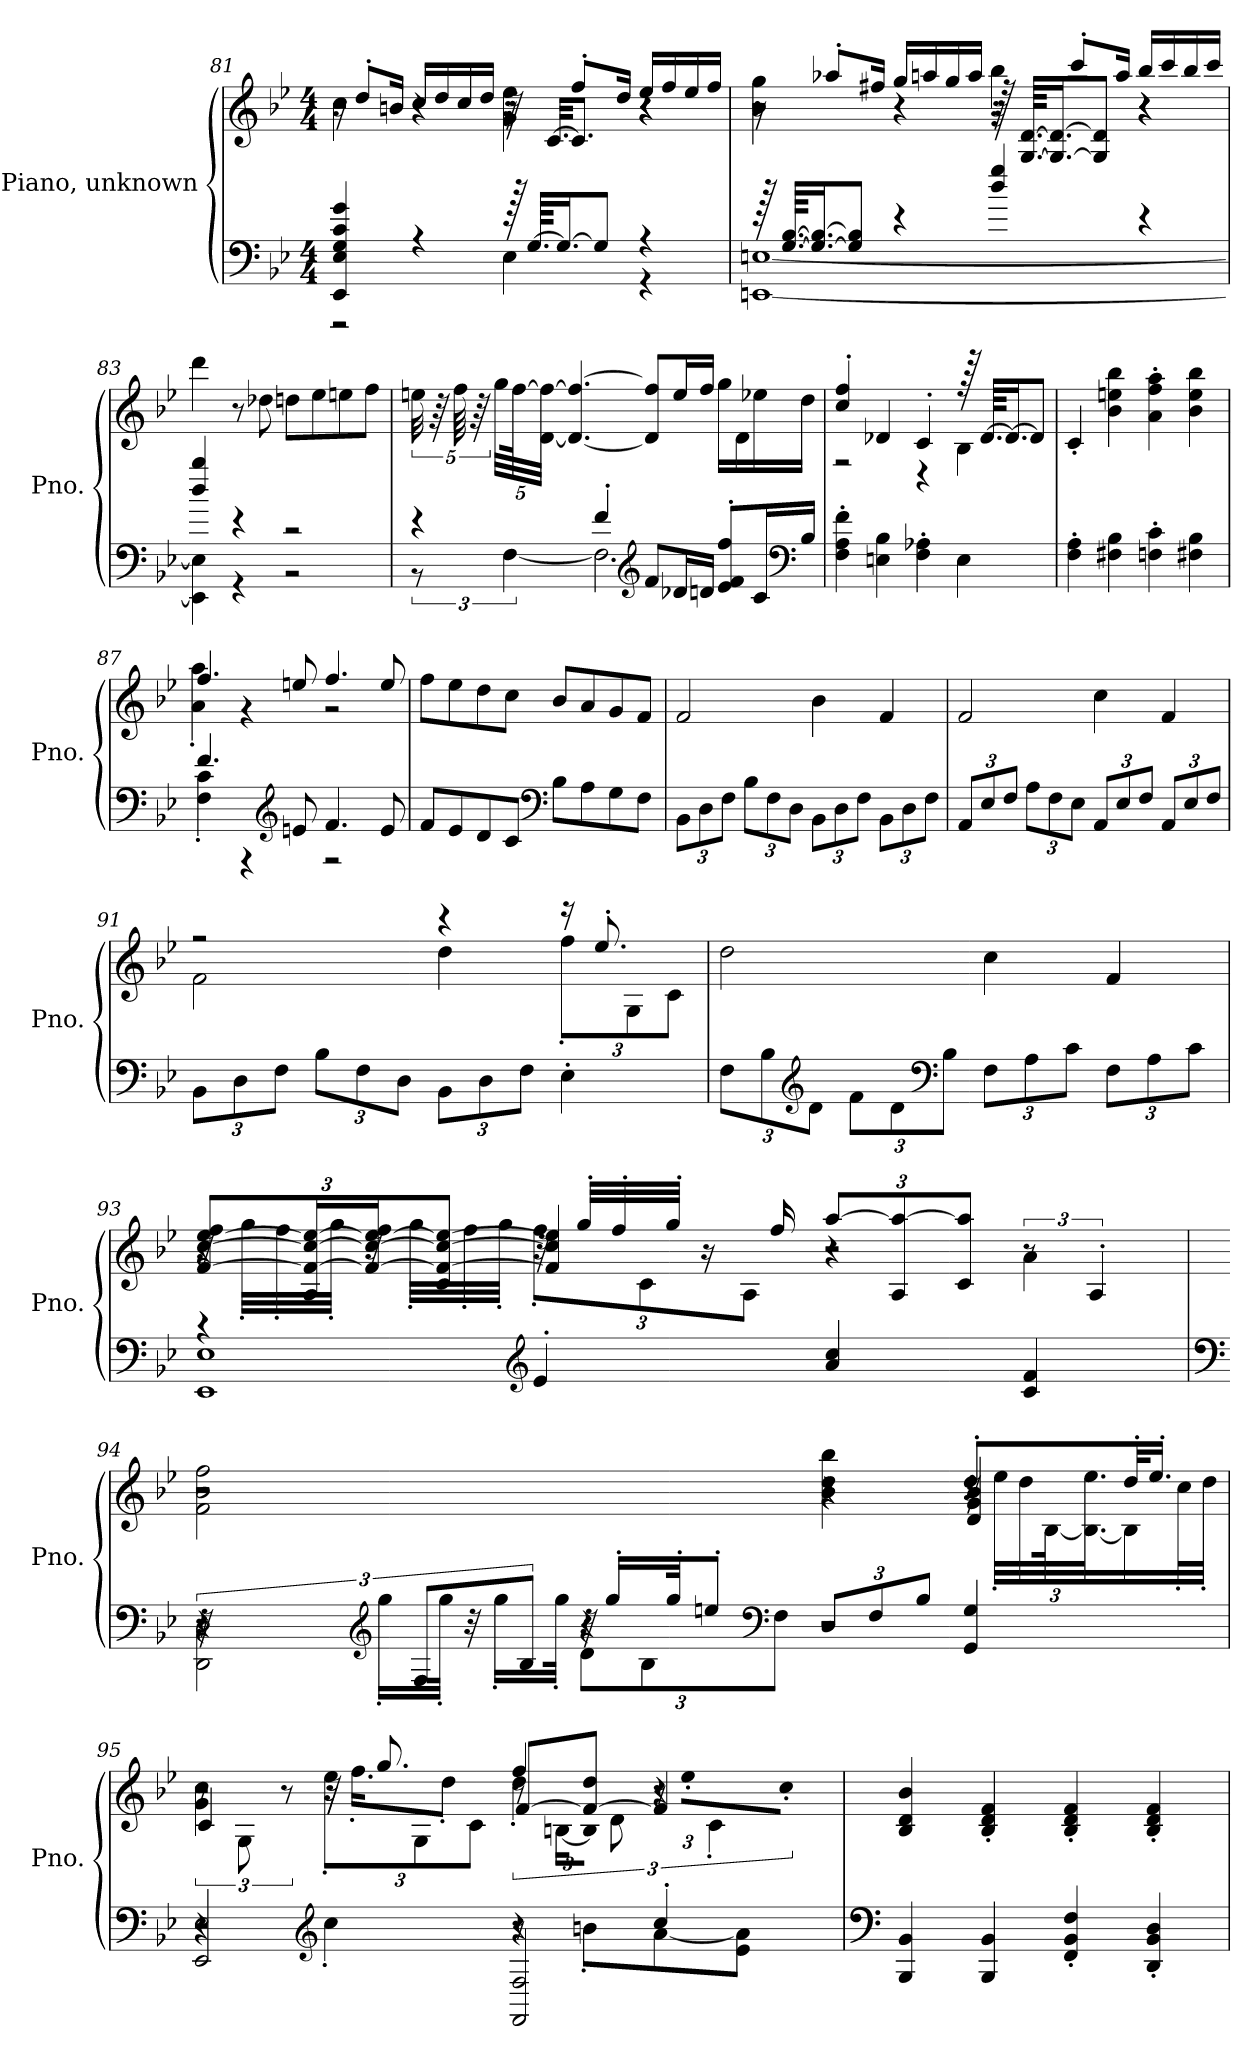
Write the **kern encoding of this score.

**kern	**kern
*part1	*part1
*staff2	*staff1
*I"Piano, unknown	*
*I'Pno.	*
!!LO:LB:g=z
*clefF4	*clefG2
*k[b-e-]	*k[b-e-]
*M4/4	*M4/4
=81	=81
*^	*^
*	*	*	*^
4EE-/ 4E-/ 4G/ 4c/ 4g/	2r	16r	4cc\	2r
.	.	8dd'/L	.	.
.	.	16bn/Jk	.	.
4r	.	16cc/LL	4r	.
.	.	16dd/	.	.
.	.	16cc/	.	.
.	.	16dd/JJ	.	.
128r	4E-\	16r	4g\ 4ee-\	64r
[64.G/KKLL	.	.	.	.
.	.	.	.	[32.c/KKL
16.G/J_	.	.	.	.
.	.	8ff'/L	.	8.c/J]
8G/J]	.	.	.	.
.	.	16dd/Jk	.	.
4r	4r	16ee-/LL	4r	4r
.	.	16ff/	.	.
.	.	16ee-/	.	.
.	.	16ff/JJ	.	.
=82	=82	=82	=82	=82
128r	[1EEn [1En	16r	4b-\ 4gg\	2r
[64.G/ [64.B-/KKLL	.	.	.	.
16.G/_ 16.B-/_J	.	.	.	.
.	.	8aa-X'/L	.	.
8G/] 8B-/]J	.	.	.	.
.	.	16ff#X/Jk	.	.
4r	.	16gg/LL	4r	.
.	.	16aan/	.	.
.	.	16gg/	.	.
.	.	16aa/JJ	.	.
4dd/ 4gg/	.	16r	4bb-\	128r
.	.	.	.	[64.G/ [64.d/KKLL
.	.	.	.	16.G/_ 16.d/_J
.	.	8ccc'/L	.	.
.	.	.	.	8G/] 8d/]J
.	.	16aa/Jk	.	.
4r	.	16bb-/LL	4r	4r
.	.	16ccc/	.	.
.	.	16bb-/	.	.
.	.	16ccc/JJ	.	.
*	*	*v	*v	*v
!!LO:LB:g=z
=83	=83	=83
4dd/ 4bb-/	4EE\] 4E\]	4ddd\
4r	4r	8r
.	.	8dd-X\
2r	2r	8ddn\L
.	.	8ee-\
.	.	8een\
.	.	8ff\J
=84	=84	=84
4r	12r	40een\
.	.	80r
.	.	80ff\
.	.	80r
.	.	40gg\LLL
.	[6F\	.
.	.	[80ff\K
.	.	[40d\ 40ff\_JJJ
.	.	4.d/_ 4.ff/_
4f'/	2.F\]	.
*clefG2	*	*
8f/L	.	8d/] 8ff/]L
16d-X/L	.	16ee/L
16dn/JJ	.	16ff/JJ
8e-/' 8f/' 8ff/'L	.	16gg\LL
.	.	16d\
16c/L	.	16ee-X\
*clefF4	*	*
16B-/JJ	.	16dd\JJ
*v	*v	*
=85	=85
*	*^
4F\' 4A\' 4f\'	4cc/' 4ff/'	2r
4En\ 4B-\	4d-X/	.
4F\' 4A-X\'	4c'/	4r
4E\	128r	4B-\
.	[64.d-/KKLL	.
.	16.d-/J_	.
.	8d-/J]	.
*	*v	*v
!!LO:LB:g=z
=86	=86
4F\' 4A\'	4c'/
4F#X\ 4B-\	4b-\ 4een\ 4bb-\
4Fn\' 4c\'	4a\' 4ff\' 4aa\'
4F#X\ 4B-\	4b-\ 4ee\ 4bb-\
=87	=87
*^	*^
4.f/	4F\' 4c\'	4.ff/	4a\' 4aa\'
.	4r	.	4r
*clefG2	*	*	*
8en/	.	8een/	.
4.f/	2r	4.ff/	2r
8e/	.	8ee/	.
*v	*v	*	*
*	*v	*v
=88	=88
8f/L	8ff\L
8e-/	8ee-\
8d/	8dd\
8c/J	8cc\J
*clefF4	*
8B-\L	8b-/L
8A\	8a/
8G\	8g/
8F\J	8f/J
=89	=89
*Xbrackettup	*
12BB-\L	2f/
12D\	.
12F\J	.
12B-\L	.
12F\	.
12D\J	.
12BB-\L	4b-\
12D\	.
12F\J	.
12BB-\L	4f/
12D\	.
12F\J	.
!!LO:LB:g=z
=90	=90
12AA/L	2f/
12E-/	.
12F/J	.
12A\L	.
12F\	.
12E-\J	.
12AA/L	4cc\
12E-/	.
12F/J	.
12AA/L	4f/
12E-/	.
12F/J	.
=91	=91
*	*^
12BB-\L	2r	2f\
12D\	.	.
12F\J	.	.
12B-\L	.	.
12F\	.	.
12D\J	.	.
12BB-\L	4r	4dd\
12D\	.	.
12F\J	.	.
*	*	*Xbrackettup
4E-'\	16r	12ff'\L
.	8.ee-'/	.
.	.	12G\
.	.	12c\J
*	*v	*v
=92	=92
12F\L	2dd\
12B-\	.
*clefG2	*
12d\J	.
12f\L	.
12d\	.
*clefF4	*
12B-\J	.
12F\L	4cc\
12A\	.
12c\J	.
12F\L	4f/
12A\	.
12c\J	.
!!LO:PB:g=z
=93	=93
*^	*^
*	*	*	*^
4r	1EE- 1E-	4r	32r	[12f/ [12cc/ [12ee-/ 12ff/L
.	.	.	32gg'\LLL	.
.	.	.	32ff'\	.
.	.	.	.	24A/ 24f/_ 24cc/_ 24ee-/_L
.	.	.	32gg'\JJJ	.
.	.	.	32r	24f/_ 24cc/_ 24ee-/_ 24ff/J
.	.	.	32gg'\LLL	.
.	.	.	.	12c/ 12f/_ 12cc/_ 12ee-/_J
.	.	.	32ff'\	.
.	.	.	32gg'\JJJ	.
*clefG2	*	*	*	*
4e-'/	.	32r	12ff'\L	4f/] 4cc/] 4ee-/]
.	.	32gg'/LLL	.	.
.	.	32ff'/	.	.
.	.	.	12c\	.
.	.	32gg'/JJJ	.	.
.	.	16r	.	.
.	.	.	12A\J	.
.	.	16ff/	.	.
*	*	*	*	*brackettup
4a/ 4cc/	.	2r	4r	[12aa/L
.	.	.	.	12A/ 12aa/_
.	.	.	.	12c/ 12aa/]J
4c/ 4f/	.	.	4a\	12r
.	.	.	.	6A'/
*v	*v	*	*	*
!!LO:LB:g=z	!!	!!
=94	=94	=94	=94
*clefF4	*	*	*
*^	*	*	*
*	*^	*	*	*
*	*	*brackettup	*	*	*
*	*	*^	*	*	*
4r	32r	12r	2DD\ 2D\	2r	2f\ 2b-\ 2ff\	2r
*clefG2	*	*	*	*	*	*
.	16gg'\LL	.	.	.	.	.
.	.	12F/L	.	.	.	.
.	32gg'\JJk	.	.	.	.	.
.	32r	.	.	.	.	.
.	16gg'\LL	.	.	.	.	.
.	.	12B-/J	.	.	.	.
.	32gg'\JJk	.	.	.	.	.
*	*Xbrackettup	*	*	*	*	*
32r	12d\L	4r	.	.	.	.
16gg'/LL	.	.	.	.	.	.
.	12B-\	.	.	.	.	.
32gg'/JK	.	.	.	.	.	.
8een'/J	.	.	.	.	.	.
*clefF4	*	*	*	*	*	*
.	12F\J	.	.	.	.	.
2r	2r	12D/L	2r	4r	4b-\ 4dd\ 4bb-\	4r
.	.	12F/	.	.	.	.
.	.	12B-/J	.	.	.	.
.	.	4GG/ 4G/	.	8dd'/L	32r	4d/ 4g/ 4b-/
.	.	.	.	.	32ee-'\LLL	.
*	*	*	*	*	*Xbrackettup	*
.	.	.	.	.	48dd\	.
.	.	.	.	.	[96B-\K	.
.	.	.	.	.	48.B-\_ 48.ee-\J	.
.	.	.	.	32dd'/KL	16B-\]	.
.	.	.	.	16.ee-'/JJ	.	.
.	.	.	.	.	32cc'\L	.
.	.	.	.	.	32dd'\JJJ	.
*	*	*v	*v	*	*	*
!!LO:LB:g=z
=95	=95	=95	=95	=95	=95
*	*	*	*	*	*^
*	*	*	*	*	*	*brackettup
2r	4r	2EE-/ 2E-/	2r	4g\ 4cc\	4c/	12r
.	.	.	.	.	.	12G\
.	.	.	.	.	.	12r
*clefG2	*	*	*	*	*	*
*	*	*	*	*	*	*Xbrackettup
.	4cc'\	.	.	32r	16r	12ee-'\L
.	.	.	.	16.ff'\KL	.	.
.	.	.	.	.	8.gg/	.
.	.	.	.	.	.	12G\
.	.	.	.	8dd'\J	.	.
.	.	.	.	.	.	12c\J
*	*	*	*	*brackettup	*	*
4r	8r	2FF/ 2F/	4ff/	12r	[8f/L	6dd'\
.	.	.	.	[24Bn\KL	.	.
.	8bn'\L	.	.	8B\J]	8f/_ 8dd/J	.
.	.	.	.	.	.	12d\
4cc'/	[8a\	.	4r	8ee-'\L	4f/]	12r
.	.	.	.	.	.	6c'\
.	8e-\ 8a\]J	.	.	8cc'\J	.	.
*v	*v	*v	*	*	*	*
*	*v	*v	*v	*v
=96	=96
*clefF4	*
4BBB-/ 4BB-/	4B-/ 4d/ 4b-/
4BBB-/ 4BB-/	4B-/' 4d/' 4f/'
4FF/' 4BB-/' 4F/'	4B-/' 4d/' 4f/'
4DD/' 4BB-/' 4D/'	4B-/' 4d/' 4f/'
=	=
*-	*-
